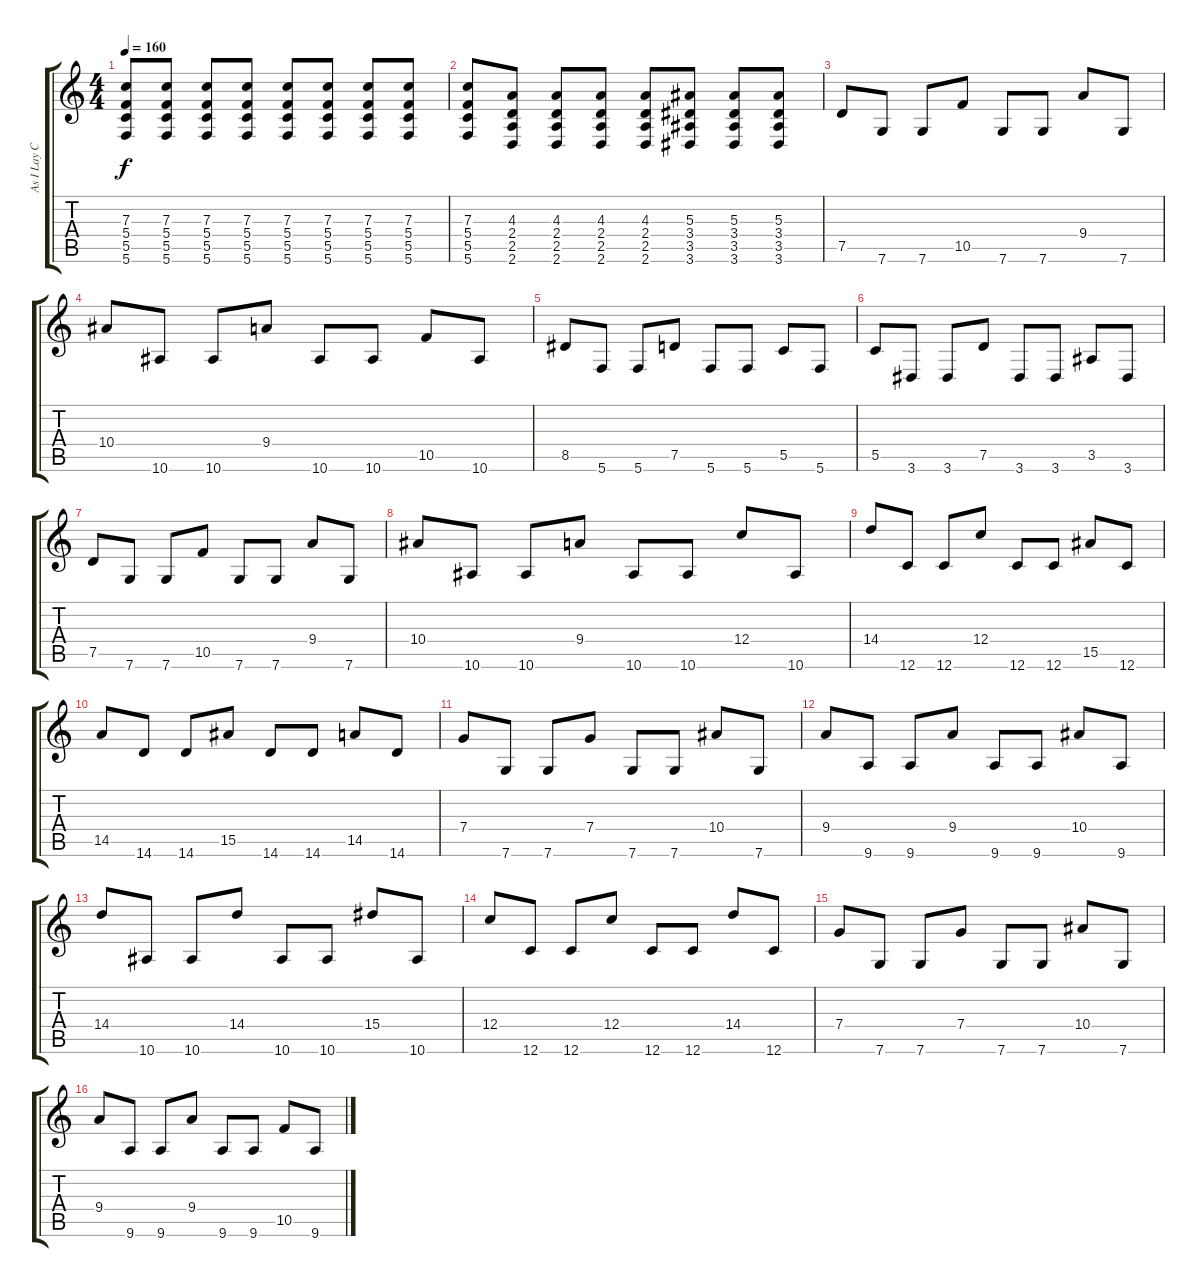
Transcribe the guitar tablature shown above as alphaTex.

\track ("As I Lay Curtis" "As I Lay C") {instrument overdrivenguitar}
\staff {score tabs}
\tuning (D4 A3 F3 C3 G2 C2) {hide}
\ts (4 4)
\tempo 160
\clef g2
\ks c
(7.3 5.4 5.5 5.6).8{dy f} (7.3 5.4 5.5 5.6).8 (7.3 5.4 5.5 5.6).8 (7.3 5.4 5.5 5.6).8 (7.3 5.4 5.5 5.6).8 (7.3 5.4 5.5 5.6).8 (7.3 5.4 5.5 5.6).8 (7.3 5.4 5.5 5.6).8 |
(7.3 5.4 5.5 5.6).8 (4.3 2.4 2.5 2.6).8 (4.3 2.4 2.5 2.6).8 (4.3 2.4 2.5 2.6).8 (4.3 2.4 2.5 2.6).8 (5.3 3.4 3.5 3.6).8 (5.3 3.4 3.5 3.6).8 (5.3 3.4 3.5 3.6).8 |
7.5.8 7.6.8 7.6.8 10.5.8 7.6.8 7.6.8 9.4.8 7.6.8 |
10.4.8 10.6.8 10.6.8 9.4.8 10.6.8 10.6.8 10.5.8 10.6.8 |
8.5.8 5.6.8 5.6.8 7.5.8 5.6.8 5.6.8 5.5.8 5.6.8 |
5.5.8 3.6.8 3.6.8 7.5.8 3.6.8 3.6.8 3.5.8 3.6.8 |
7.5.8 7.6.8 7.6.8 10.5.8 7.6.8 7.6.8 9.4.8 7.6.8 |
10.4.8 10.6.8 10.6.8 9.4.8 10.6.8 10.6.8 12.4.8 10.6.8 |
14.4.8 12.6.8 12.6.8 12.4.8 12.6.8 12.6.8 15.5.8 12.6.8 |
14.5.8 14.6.8 14.6.8 15.5.8 14.6.8 14.6.8 14.5.8 14.6.8 |
7.4.8 7.6.8 7.6.8 7.4.8 7.6.8 7.6.8 10.4.8 7.6.8 |
9.4.8 9.6.8 9.6.8 9.4.8 9.6.8 9.6.8 10.4.8 9.6.8 |
14.4.8 10.6.8 10.6.8 14.4.8 10.6.8 10.6.8 15.4.8 10.6.8 |
12.4.8 12.6.8 12.6.8 12.4.8 12.6.8 12.6.8 14.4.8 12.6.8 |
7.4.8 7.6.8 7.6.8 7.4.8 7.6.8 7.6.8 10.4.8 7.6.8 |
9.4.8 9.6.8 9.6.8 9.4.8 9.6.8 9.6.8 10.5.8 9.6.8
